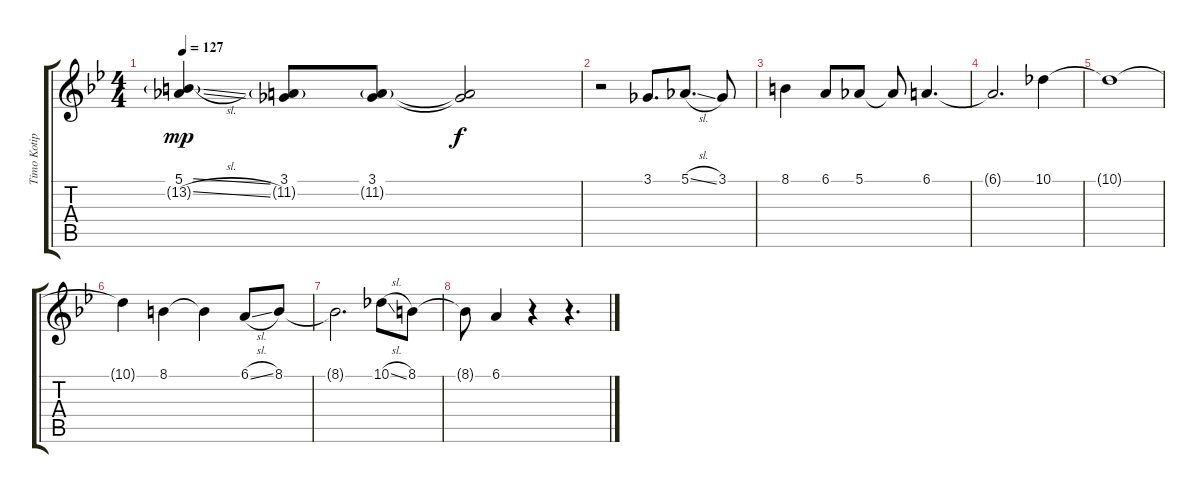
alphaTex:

\track ("Timo Kotipelto" "Timo Kotip") {instrument choiraahs}
\staff {score tabs}
\tuning (Eb4 Bb3 Gb3 Db3 Ab2 Eb2) {hide}
\ts (4 4)
\tempo 127
\clef g2
\ks bb
(5.1{sl} 13.2{sl g}).4{dy mp} (3.1 11.2{g}).8 (3.1 11.2{g}).8 (3.1{t} 11.2{t}).2{dy f} |
r.2{volume 0} 3.1.8{d} 5.1{sl}.8{d} 3.1.8 |
8.1.4 6.1.8 5.1.8 5.1{t}.8 6.1.4{d} |
6.1{t}.2{d} 10.1.4 |
10.1{t}.1 |
10.1{t}.4 8.1.4 8.1{t}.4 6.1{sl}.8 8.1.8 |
8.1{t}.2{d} 10.1{sl}.8 8.1.8 |
8.1{t}.8 6.1.4 r.4 r.4{d}
